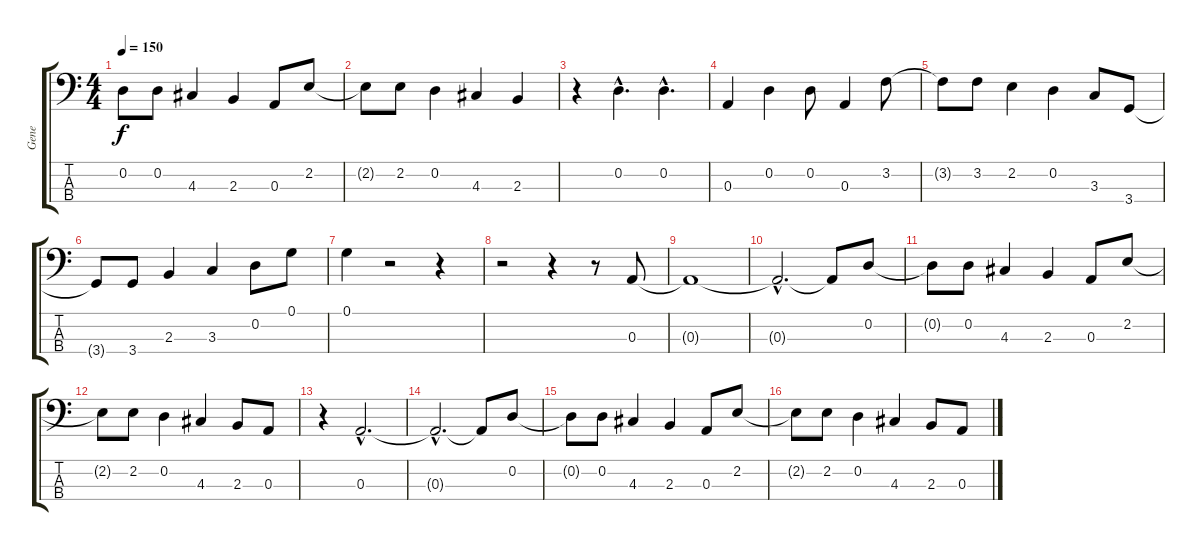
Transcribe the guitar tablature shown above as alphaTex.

\track ("Gene" "Gene") {instrument electricbasspick}
\staff {score tabs}
\tuning (G2 D2 A1 E1) {hide}
\ts (4 4)
\tempo 150
\clef f4
\ks c
0.2{t}.8{dy f} 0.2.8 4.3.4 2.3.4 0.3.8 2.2.8 |
2.2{t}.8 2.2.8 0.2.4 4.3.4 2.3.4 |
r.4 0.2{hac}.4{d} 0.2{hac}.4{d} |
0.3.4 0.2.4 0.2.8 0.3.4 3.2.8 |
3.2{t}.8 3.2.8 2.2.4 0.2.4 3.3.8 3.4.8 |
3.4{t}.8 3.4.8 2.3.4 3.3.4 0.2.8 0.1.8 |
0.1.4 r.2 r.4 |
r.2 r.4 r.8 0.3.8 |
0.3{t}.1 |
0.3{hac t}.2{d} 0.3{t}.8 0.2.8 |
0.2{t}.8 0.2.8 4.3.4 2.3.4 0.3.8 2.2.8 |
2.2{t}.8 2.2.8 0.2.4 4.3.4 2.3.8 0.3.8 |
r.4 0.3{hac}.2{d} |
0.3{hac t}.2{d} 0.3{t}.8 0.2.8 |
0.2{t}.8 0.2.8 4.3.4 2.3.4 0.3.8 2.2.8 |
2.2{t}.8 2.2.8 0.2.4 4.3.4 2.3.8 0.3.8
